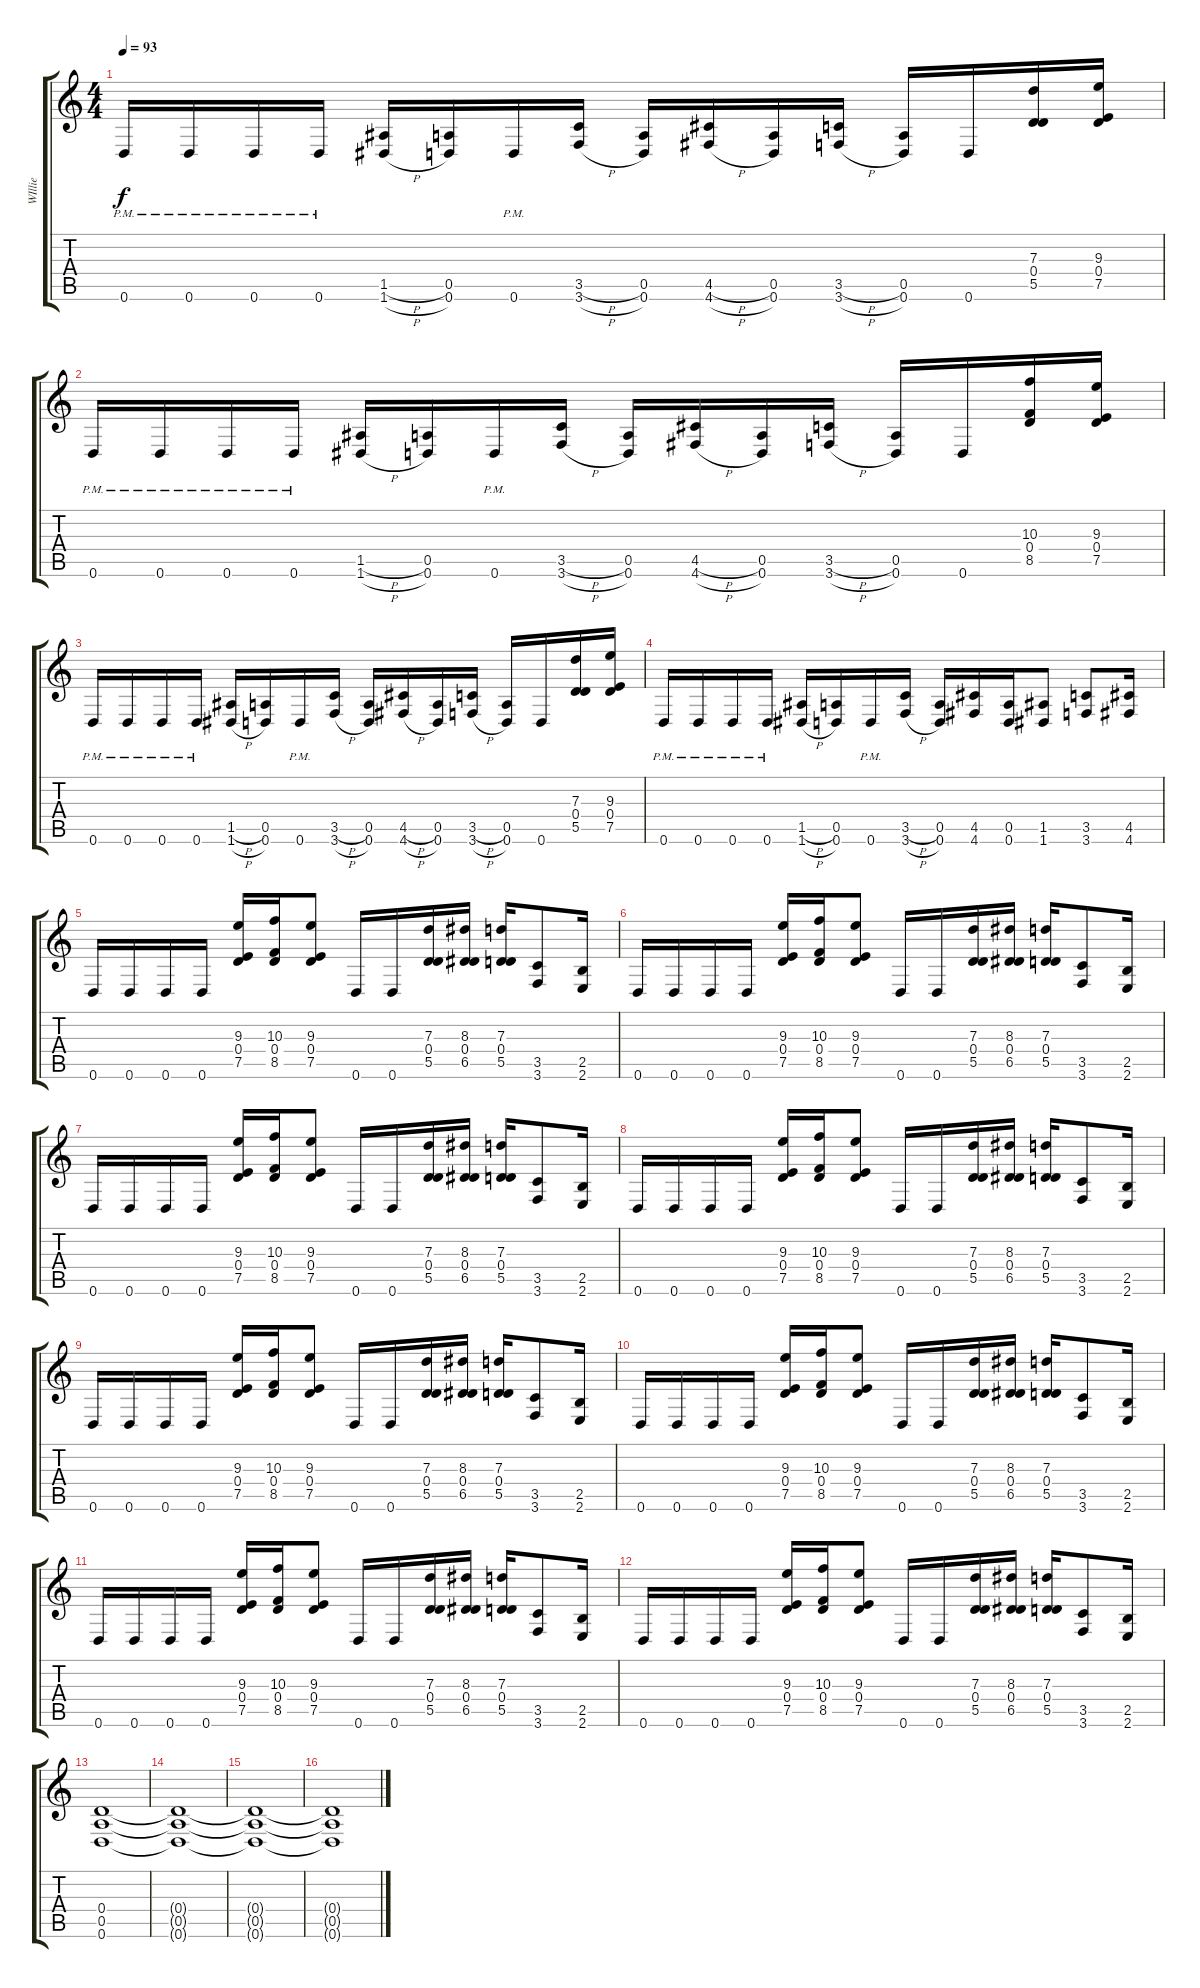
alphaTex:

\track ("WIllie" "WIllie") {solo instrument distortionguitar}
\staff {score tabs}
\tuning (E4 B3 G3 D3 A2 D2) {hide}
\ts (4 4)
\tempo 93
\clef g2
\ks c
0.6{pm}.16{dy f} 0.6{pm}.16 0.6{pm}.16 0.6{pm}.16 (1.5{h} 1.6{h}).16 (0.5 0.6).16 0.6{pm}.16 (3.5{h} 3.6{h}).16 (0.5 0.6).16 (4.5{h} 4.6{h}).16 (0.5 0.6).16 (3.5{h} 3.6{h}).16 (0.5 0.6).16 0.6.16 (7.3 0.4 5.5).16 (9.3 0.4 7.5).16 |
0.6{pm}.16 0.6{pm}.16 0.6{pm}.16 0.6{pm}.16 (1.5{h} 1.6{h}).16 (0.5 0.6).16 0.6{pm}.16 (3.5{h} 3.6{h}).16 (0.5 0.6).16 (4.5{h} 4.6{h}).16 (0.5 0.6).16 (3.5{h} 3.6{h}).16 (0.5 0.6).16 0.6.16 (10.3 0.4 8.5).16 (9.3 0.4 7.5).16 |
0.6{pm}.16 0.6{pm}.16 0.6{pm}.16 0.6{pm}.16 (1.5{h} 1.6{h}).16 (0.5 0.6).16 0.6{pm}.16 (3.5{h} 3.6{h}).16 (0.5 0.6).16 (4.5{h} 4.6{h}).16 (0.5 0.6).16 (3.5{h} 3.6{h}).16 (0.5 0.6).16 0.6.16 (7.3 0.4 5.5).16 (9.3 0.4 7.5).16 |
0.6{pm}.16 0.6{pm}.16 0.6{pm}.16 0.6{pm}.16 (1.5{h} 1.6{h}).16 (0.5 0.6).16 0.6{pm}.16 (3.5{h} 3.6{h}).16 (0.5 0.6).16 (4.5 4.6).16 (0.5 0.6).16 (1.5 1.6).8 (3.5 3.6).8 (4.5 4.6).16 |
0.6.16 0.6.16 0.6.16 0.6.16 (9.3 0.4 7.5).16 (10.3 0.4 8.5).16 (9.3 0.4 7.5).8 0.6.16 0.6.16 (7.3 0.4 5.5).16 (8.3 0.4 6.5).16 (7.3 0.4 5.5).16 (3.5 3.6).8 (2.5 2.6).16 |
0.6.16 0.6.16 0.6.16 0.6.16 (9.3 0.4 7.5).16 (10.3 0.4 8.5).16 (9.3 0.4 7.5).8 0.6.16 0.6.16 (7.3 0.4 5.5).16 (8.3 0.4 6.5).16 (7.3 0.4 5.5).16 (3.5 3.6).8 (2.5 2.6).16 |
0.6.16 0.6.16 0.6.16 0.6.16 (9.3 0.4 7.5).16 (10.3 0.4 8.5).16 (9.3 0.4 7.5).8 0.6.16 0.6.16 (7.3 0.4 5.5).16 (8.3 0.4 6.5).16 (7.3 0.4 5.5).16 (3.5 3.6).8 (2.5 2.6).16 |
0.6.16 0.6.16 0.6.16 0.6.16 (9.3 0.4 7.5).16 (10.3 0.4 8.5).16 (9.3 0.4 7.5).8 0.6.16 0.6.16 (7.3 0.4 5.5).16 (8.3 0.4 6.5).16 (7.3 0.4 5.5).16 (3.5 3.6).8 (2.5 2.6).16 |
0.6.16 0.6.16 0.6.16 0.6.16 (9.3 0.4 7.5).16 (10.3 0.4 8.5).16 (9.3 0.4 7.5).8 0.6.16 0.6.16 (7.3 0.4 5.5).16 (8.3 0.4 6.5).16 (7.3 0.4 5.5).16 (3.5 3.6).8 (2.5 2.6).16 |
0.6.16 0.6.16 0.6.16 0.6.16 (9.3 0.4 7.5).16 (10.3 0.4 8.5).16 (9.3 0.4 7.5).8 0.6.16 0.6.16 (7.3 0.4 5.5).16 (8.3 0.4 6.5).16 (7.3 0.4 5.5).16 (3.5 3.6).8 (2.5 2.6).16 |
0.6.16 0.6.16 0.6.16 0.6.16 (9.3 0.4 7.5).16 (10.3 0.4 8.5).16 (9.3 0.4 7.5).8 0.6.16 0.6.16 (7.3 0.4 5.5).16 (8.3 0.4 6.5).16 (7.3 0.4 5.5).16 (3.5 3.6).8 (2.5 2.6).16 |
0.6.16 0.6.16 0.6.16 0.6.16 (9.3 0.4 7.5).16 (10.3 0.4 8.5).16 (9.3 0.4 7.5).8 0.6.16 0.6.16 (7.3 0.4 5.5).16 (8.3 0.4 6.5).16 (7.3 0.4 5.5).16 (3.5 3.6).8 (2.5 2.6).16 |
(0.4 0.5 0.6).1 |
(0.4{t} 0.5{t} 0.6{t}).1 |
(0.4{t} 0.5{t} 0.6{t}).1 |
(0.4{t} 0.5{t} 0.6{t}).1
